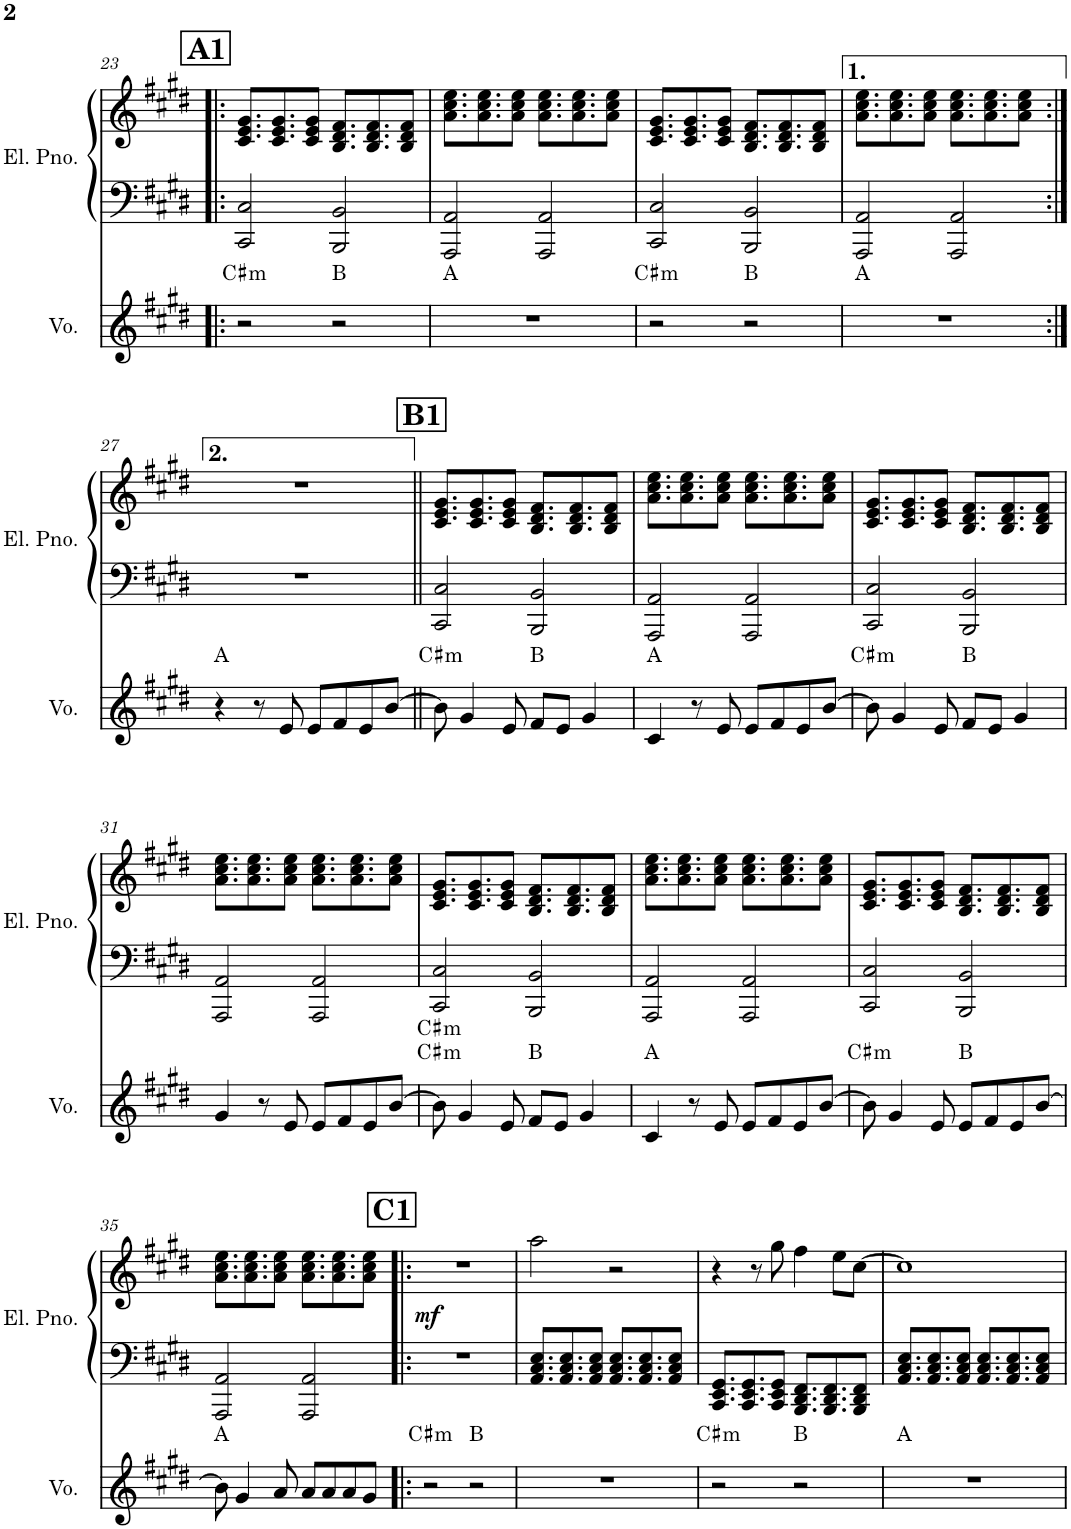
**kern	**harte	**kern	**kern	**dynam
*part2	*part2	*part1	*part1	*part1
*staff3	*	*staff2	*staff1	*staff1/2
*I"Voice	*	*I"Electric Piano	*	*
*I'Vo.	*	*I'El. Pno.	*	*
!!LO:PB:g=z
*clefG2	*	*clefF4	*clefG2	*
*k[f#c#g#d#]	*	*k[f#c#g#d#]	*k[f#c#g#d#]	*
*M4/4	*	*M4/4	*M4/4	*
!!LO:REH:place=s1:a:B:cj:fs=14:t=A1
=23!|:	=23!|:	=23!|:	=23!|:	=23!|:
!	!LO:H:kt=m	!	!	!
2r	C#:min	2CC#/ 2C#/	8.c#/ 8.e/ 8.g#/L	.
.	.	.	8.c#/ 8.e/ 8.g#/	.
.	.	.	8c#/ 8e/ 8g#/J	.
2r	B:maj	2BBB/ 2BB/	8.B/ 8.d#/ 8.f#/L	.
.	.	.	8.B/ 8.d#/ 8.f#/	.
.	.	.	8B/ 8d#/ 8f#/J	.
=24	=24	=24	=24	=24
1r	A:maj	2AAA/ 2AA/	8.a\ 8.cc#\ 8.ee\L	.
.	.	.	8.a\ 8.cc#\ 8.ee\	.
.	.	.	8a\ 8cc#\ 8ee\J	.
.	.	2AAA/ 2AA/	8.a\ 8.cc#\ 8.ee\L	.
.	.	.	8.a\ 8.cc#\ 8.ee\	.
.	.	.	8a\ 8cc#\ 8ee\J	.
=25	=25	=25	=25	=25
!	!LO:H:kt=m	!	!	!
2r	C#:min	2CC#/ 2C#/	8.c#/ 8.e/ 8.g#/L	.
.	.	.	8.c#/ 8.e/ 8.g#/	.
.	.	.	8c#/ 8e/ 8g#/J	.
2r	B:maj	2BBB/ 2BB/	8.B/ 8.d#/ 8.f#/L	.
.	.	.	8.B/ 8.d#/ 8.f#/	.
.	.	.	8B/ 8d#/ 8f#/J	.
=26	=26	=26	=26	=26
1r	A:maj	2AAA/ 2AA/	8.a\ 8.cc#\ 8.ee\L	.
.	.	.	8.a\ 8.cc#\ 8.ee\	.
.	.	.	8a\ 8cc#\ 8ee\J	.
.	.	2AAA/ 2AA/	8.a\ 8.cc#\ 8.ee\L	.
.	.	.	8.a\ 8.cc#\ 8.ee\	.
.	.	.	8a\ 8cc#\ 8ee\J	.
!!LO:LB:g=z
=27:|!	=27:|!	=27:|!	=27:|!	=27:|!
4r	A:maj	1r	1r	.
8r	.	.	.	.
8e/	.	.	.	.
8e/L	.	.	.	.
8f#/	.	.	.	.
8e/	.	.	.	.
[8b/J	.	.	.	.
!!LO:REH:place=s1:a:B:cj:fs=14:t=B1
=28||	=28||	=28||	=28||	=28||
!	!LO:H:kt=m	!	!	!
8b\]	C#:min	2CC#/ 2C#/	8.c#/ 8.e/ 8.g#/L	.
4g#/	.	.	.	.
.	.	.	8.c#/ 8.e/ 8.g#/	.
8e/	.	.	8c#/ 8e/ 8g#/J	.
8f#/L	B:maj	2BBB/ 2BB/	8.B/ 8.d#/ 8.f#/L	.
8e/J	.	.	.	.
.	.	.	8.B/ 8.d#/ 8.f#/	.
4g#/	.	.	.	.
.	.	.	8B/ 8d#/ 8f#/J	.
=29	=29	=29	=29	=29
4c#/	A:maj	2AAA/ 2AA/	8.a\ 8.cc#\ 8.ee\L	.
.	.	.	8.a\ 8.cc#\ 8.ee\	.
8r	.	.	.	.
8e/	.	.	8a\ 8cc#\ 8ee\J	.
8e/L	.	2AAA/ 2AA/	8.a\ 8.cc#\ 8.ee\L	.
8f#/	.	.	.	.
.	.	.	8.a\ 8.cc#\ 8.ee\	.
8e/	.	.	.	.
[8b/J	.	.	8a\ 8cc#\ 8ee\J	.
=30	=30	=30	=30	=30
!	!LO:H:kt=m	!	!	!
8b\]	C#:min	2CC#/ 2C#/	8.c#/ 8.e/ 8.g#/L	.
4g#/	.	.	.	.
.	.	.	8.c#/ 8.e/ 8.g#/	.
8e/	.	.	8c#/ 8e/ 8g#/J	.
8f#/L	B:maj	2BBB/ 2BB/	8.B/ 8.d#/ 8.f#/L	.
8e/J	.	.	.	.
.	.	.	8.B/ 8.d#/ 8.f#/	.
4g#/	.	.	.	.
.	.	.	8B/ 8d#/ 8f#/J	.
!!LO:LB:g=z
=31	=31	=31	=31	=31
4g#/	.	2AAA/ 2AA/	8.a\ 8.cc#\ 8.ee\L	.
.	.	.	8.a\ 8.cc#\ 8.ee\	.
8r	.	.	.	.
8e/	.	.	8a\ 8cc#\ 8ee\J	.
8e/L	.	2AAA/ 2AA/	8.a\ 8.cc#\ 8.ee\L	.
8f#/	.	.	.	.
.	.	.	8.a\ 8.cc#\ 8.ee\	.
8e/	.	.	.	.
[8b/J	.	.	8a\ 8cc#\ 8ee\J	.
=32	=32	=32	=32	=32
!	!LO:H:n=1:kt=m	!	!	!
!	!LO:H:n=2:kt=m	!	!	!
8b\]	C#:min C#:min	2CC#/ 2C#/	8.c#/ 8.e/ 8.g#/L	.
4g#/	.	.	.	.
.	.	.	8.c#/ 8.e/ 8.g#/	.
8e/	.	.	8c#/ 8e/ 8g#/J	.
8f#/L	B:maj	2BBB/ 2BB/	8.B/ 8.d#/ 8.f#/L	.
8e/J	.	.	.	.
.	.	.	8.B/ 8.d#/ 8.f#/	.
4g#/	.	.	.	.
.	.	.	8B/ 8d#/ 8f#/J	.
=33	=33	=33	=33	=33
4c#/	A:maj	2AAA/ 2AA/	8.a\ 8.cc#\ 8.ee\L	.
.	.	.	8.a\ 8.cc#\ 8.ee\	.
8r	.	.	.	.
8e/	.	.	8a\ 8cc#\ 8ee\J	.
8e/L	.	2AAA/ 2AA/	8.a\ 8.cc#\ 8.ee\L	.
8f#/	.	.	.	.
.	.	.	8.a\ 8.cc#\ 8.ee\	.
8e/	.	.	.	.
[8b/J	.	.	8a\ 8cc#\ 8ee\J	.
=34	=34	=34	=34	=34
!	!LO:H:kt=m	!	!	!
8b\]	C#:min	2CC#/ 2C#/	8.c#/ 8.e/ 8.g#/L	.
4g#/	.	.	.	.
.	.	.	8.c#/ 8.e/ 8.g#/	.
8e/	.	.	8c#/ 8e/ 8g#/J	.
8e/L	B:maj	2BBB/ 2BB/	8.B/ 8.d#/ 8.f#/L	.
8f#/	.	.	.	.
.	.	.	8.B/ 8.d#/ 8.f#/	.
8e/	.	.	.	.
[8b/J	.	.	8B/ 8d#/ 8f#/J	.
!!LO:LB:g=z
=35	=35	=35	=35	=35
8b\]	A:maj	2AAA/ 2AA/	8.a\ 8.cc#\ 8.ee\L	.
4g#/	.	.	.	.
.	.	.	8.a\ 8.cc#\ 8.ee\	.
8a/	.	.	8a\ 8cc#\ 8ee\J	.
8a/L	.	2AAA/ 2AA/	8.a\ 8.cc#\ 8.ee\L	.
8a/	.	.	.	.
.	.	.	8.a\ 8.cc#\ 8.ee\	.
8a/	.	.	.	.
8g#/J	.	.	8a\ 8cc#\ 8ee\J	.
!!LO:REH:place=s1:a:B:cj:fs=14:t=C1
=36!|:	=36!|:	=36!|:	=36!|:	=36!|:
!	!LO:H:kt=m	!	!	!LO:DY:b
2r	C#:min	1r	1r	mf
2r	B:maj	.	.	.
=37	=37	=37	=37	=37
1r	.	8.AA/ 8.C#/ 8.E/L	2aa\	.
.	.	8.AA/ 8.C#/ 8.E/	.	.
.	.	8AA/ 8C#/ 8E/J	.	.
.	.	8.AA/ 8.C#/ 8.E/L	2r	.
.	.	8.AA/ 8.C#/ 8.E/	.	.
.	.	8AA/ 8C#/ 8E/J	.	.
=38	=38	=38	=38	=38
!	!LO:H:kt=m	!	!	!
2r	C#:min	8.CC#/ 8.EE/ 8.GG#/L	4r	.
.	.	8.CC#/ 8.EE/ 8.GG#/	.	.
.	.	.	8r	.
.	.	8CC#/ 8EE/ 8GG#/J	8gg#\	.
2r	B:maj	8.BBB/ 8.DD#/ 8.FF#/L	4ff#\	.
.	.	8.BBB/ 8.DD#/ 8.FF#/	.	.
.	.	.	8ee\L	.
.	.	8BBB/ 8DD#/ 8FF#/J	[8cc#\J	.
=39	=39	=39	=39	=39
1r	A:maj	8.AA/ 8.C#/ 8.E/L	1cc#]	.
.	.	8.AA/ 8.C#/ 8.E/	.	.
.	.	8AA/ 8C#/ 8E/J	.	.
.	.	8.AA/ 8.C#/ 8.E/L	.	.
.	.	8.AA/ 8.C#/ 8.E/	.	.
.	.	8AA/ 8C#/ 8E/J	.	.
=	=	=	=	=
*-	*-	*-	*-	*-
